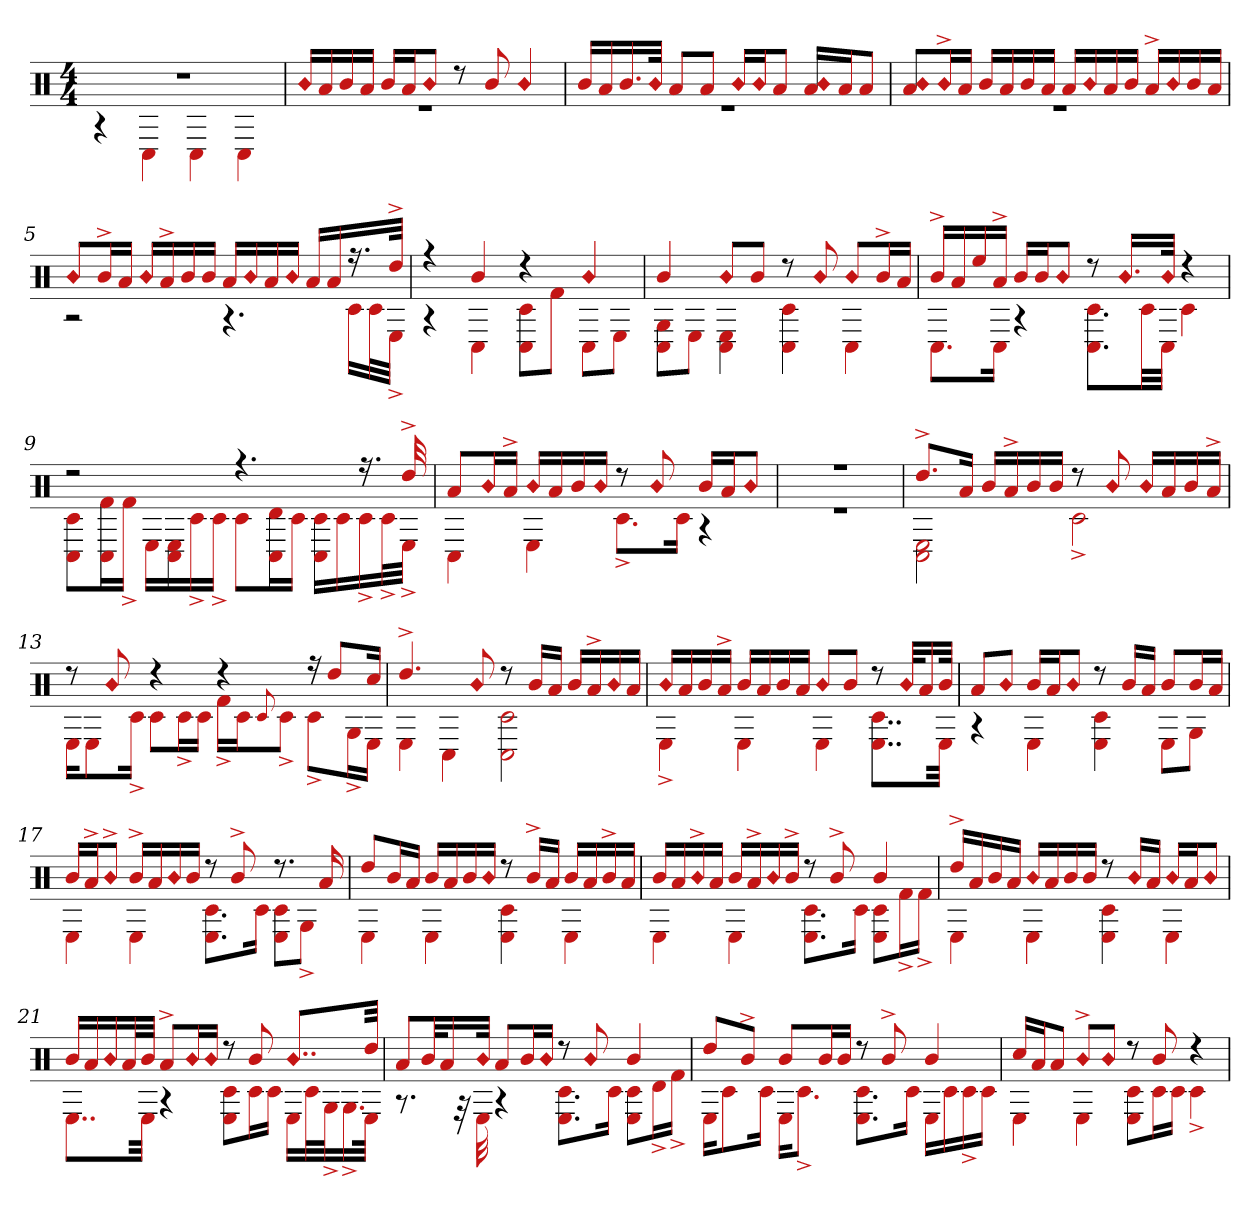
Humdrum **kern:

**kern
*part1
*staff1
*clefX
*k[]
*M4/4
=1
*^
1r	4r
.	4C#
.	4C#
.	4C#
=2	=2
!LO:N:head=diamond	!
16bLL	1r
16a	.
16b	.
16aJJ	.
16bLL	.
16aJ	.
!LO:N:head=diamond	!
8bJ	.
8r	.
8b	.
!LO:N:head=diamond	!
4b	.
=3	=3
16bLL	1r
16a	.
16.b	.
!LO:N:head=diamond	!
32bJJk	.
8aL	.
8aJ	.
!LO:N:head=diamond	!
16bLL	.
!LO:N:head=diamond	!
16bJ	.
8aJ	.
!LO:N:n=2:head=diamond	!
16a 16bLL	.
16aJ	.
8aJ	.
=4	=4
!LO:N:n=1:head=diamond	!
8b 8aL	1r
!LO:N:head=diamond	!
16b^L	.
16aJJ	.
16bLL	.
16a	.
16b	.
16aJJ	.
16aLL	.
!LO:N:head=diamond	!
16b	.
16a	.
16bJJ	.
16a^LL	.
!LO:N:head=diamond	!
16b	.
16b	.
16aJJ	.
=5	=5
!LO:N:head=diamond	!
8bL	2r
16b^L	.
16aJJ	.
!LO:N:head=diamond	!
16bLL	.
16a^	.
16b	.
16bJJ	.
16aLL	4.r
!LO:N:head=diamond	!
16b	.
16a	.
!LO:N:head=diamond	!
16bJJ	.
16aLL	.
16a	.
16.r	16c#LL
.	32c#L
32dd^JJk	32E^JJJ
=6	=6
4r	4r
4b	4C#
4r	8C# 8c#L
.	8f#J
!LO:N:head=diamond	!
4b	8C#L
.	8EJ
=7	=7
4b	8C# 8GL
.	8EJ
!LO:N:head=diamond	!
8bL	4C# 4E
8bJ	.
8r	4C# 4c#
!LO:N:head=diamond	!
8b	.
!LO:N:head=diamond	!
8bL	4C#
16b^L	.
16aJJ	.
=8	=8
16b^LL	8.C#L
16a	.
16ee	.
16a^JJ	16C#Jk
16bLL	4r
16bJ	.
!LO:N:head=diamond	!
8bJ	.
8r	8.c# 8.C#L
!LO:N:head=diamond	!
16.bLL	.
.	32c#LL
!LO:N:head=diamond	!
32bJJk	32C#JJJ
4r	4c#
=9	=9
2r	8C# 8c#L
.	16C# 16f#L
.	16f#^JJ
.	16ELL
.	16E 16C#
.	16c#^
.	16c#^JJ
4.r	8c#L
.	16C# 16dL
.	16c#JJ
.	16C# 16c#LL
.	16c#
16.r	16c#^
.	32c#^L
32dd^	32E^JJJ
=10	=10
8aL	4C#
!LO:N:head=diamond	!
16bL	.
16a^JJ	.
!LO:N:head=diamond	!
16bLL	4E
16a	.
16b	.
!LO:N:head=diamond	!
16bJJ	.
8r	8.c#^L
!LO:N:head=diamond	!
8b	.
.	16c#Jk
16bLL	4r
16aJ	.
!LO:N:head=diamond	!
8bJ	.
=11	=11
1r	1r
=12	=12
8.dd^L	2E 2C#
16aJk	.
16bLL	.
16a^	.
16b	.
16bJJ	.
8r	2c#^
!LO:N:head=diamond	!
8b	.
!LO:N:head=diamond	!
16bLL	.
16a	.
16b	.
16a^JJ	.
=13	=13
8r	16EKL
.	8E
!LO:N:head=diamond	!
8b	.
.	16c#^Jk
4r	8c#L
.	16c#^L
.	16c#JJ
4r	16f#^LL
.	16c#J
.	8qqc#
.	8c#^J
16r	8c#^L
8ddL	.
.	16G^L
16cc#Jk	16EJJ
=14	=14
4.dd^	4E
.	4C#
!LO:N:head=diamond	!
8b	.
8r	2c# 2C#
16bLL	.
16aJJ	.
16bLL	.
16a^	.
!LO:N:head=diamond	!
16b	.
16aJJ	.
=15	=15
!LO:N:head=diamond	!
16bLL	4E^
16a	.
16b	.
16a^JJ	.
16bLL	4E
16a	.
16b	.
16aJJ	.
!LO:N:head=diamond	!
8bL	4E
8bJ	.
8r	8..c# 8..EL
!LO:N:head=diamond	!
32bKLL	.
16a	.
32bJJk	32EJkk
=16	=16
8aL	4r
!LO:N:head=diamond	!
8bJ	.
16bLL	4E
16aJ	.
!LO:N:head=diamond	!
8bJ	.
8r	4E 4c#
16bLL	.
16aJJ	.
8bL	8EL
16bL	8GJ
16aJJ	.
=17	=17
16bLL	4E
16a^J	.
!LO:N:head=diamond	!
8b^J	.
16b^LL	4E
16a	.
!LO:N:head=diamond	!
16b	.
16bJJ	.
8r	8.c# 8.EL
8b^	.
.	16c#Jk
8.r	8E 8c#L
.	8G^J
16a	.
=18	=18
8ddL	4E
16bL	.
16aJJ	.
16bLL	4E
16a	.
16b	.
!LO:N:head=diamond	!
16bJJ	.
8r	4c# 4E
16b^LL	.
16aJJ	.
16bLL	4E
16a	.
16b^	.
16aJJ	.
=19	=19
16bLL	4E
16a	.
!LO:N:head=diamond	!
16b^	.
16aJJ	.
16bLL	4E
16a^	.
!LO:N:head=diamond	!
16b	.
16b^JJ	.
8r	8.c# 8.EL
8b^	.
.	16c#Jk
4b	8E 8c#L
.	16f#^L
.	16f#^JJ
=20	=20
16dd^LL	4E
16a	.
16b	.
16aJJ	.
!LO:N:head=diamond	!
16bLL	4E
16a	.
16b	.
16bJJ	.
8r	4E 4c#
!LO:N:head=diamond	!
16bLL	.
16aJJ	.
!LO:N:head=diamond	!
16bLL	4E
16aJ	.
!LO:N:head=diamond	!
8bJ	.
=21	=21
16bLL	8..EL
16a	.
!LO:N:head=diamond	!
16b	.
32aL	.
32bJJJ	32EJkk
8a^L	4r
!LO:N:head=diamond	!
16bL	.
!LO:N:head=diamond	!
16bJJ	.
8r	8c# 8EL
8b	16c#L
.	16c#JJ
!LO:N:head=diamond	!
8..bL	16ELL
.	32c#L
.	32G^J
.	16.G^
32ddJkk	32EJJk
=22	=22
8aL	8.r
32bkL	.
16a	.
.	32r
!LO:N:head=diamond	!
32bJJk	32E
8aL	4r
16bL	.
!LO:N:head=diamond	!
16bJJ	.
8r	8.c# 8.EL
!LO:N:head=diamond	!
8b	.
.	16c#Jk
4b	8E 8c#L
.	16d^L
.	16f#^JJ
=23	=23
8ddL	16EKL
.	8c#
8b^J	.
.	16c#Jk
8bL	16EKL
.	8.c#^J
16bL	.
16bJJ	.
8r	8.E 8.c#L
8b^	.
.	16c#Jk
4b	16ELL
.	16c#
.	16c#^
.	16c#JJ
=24	=24
16cc#LL	4E
16aJ	.
8aJ	.
!LO:N:head=diamond	!
8b^L	4E
!LO:N:head=diamond	!
8bJ	.
8r	8c# 8EL
8b	16c#L
.	16c#JJ
4r	4c#^
*v	*v
=
*-
